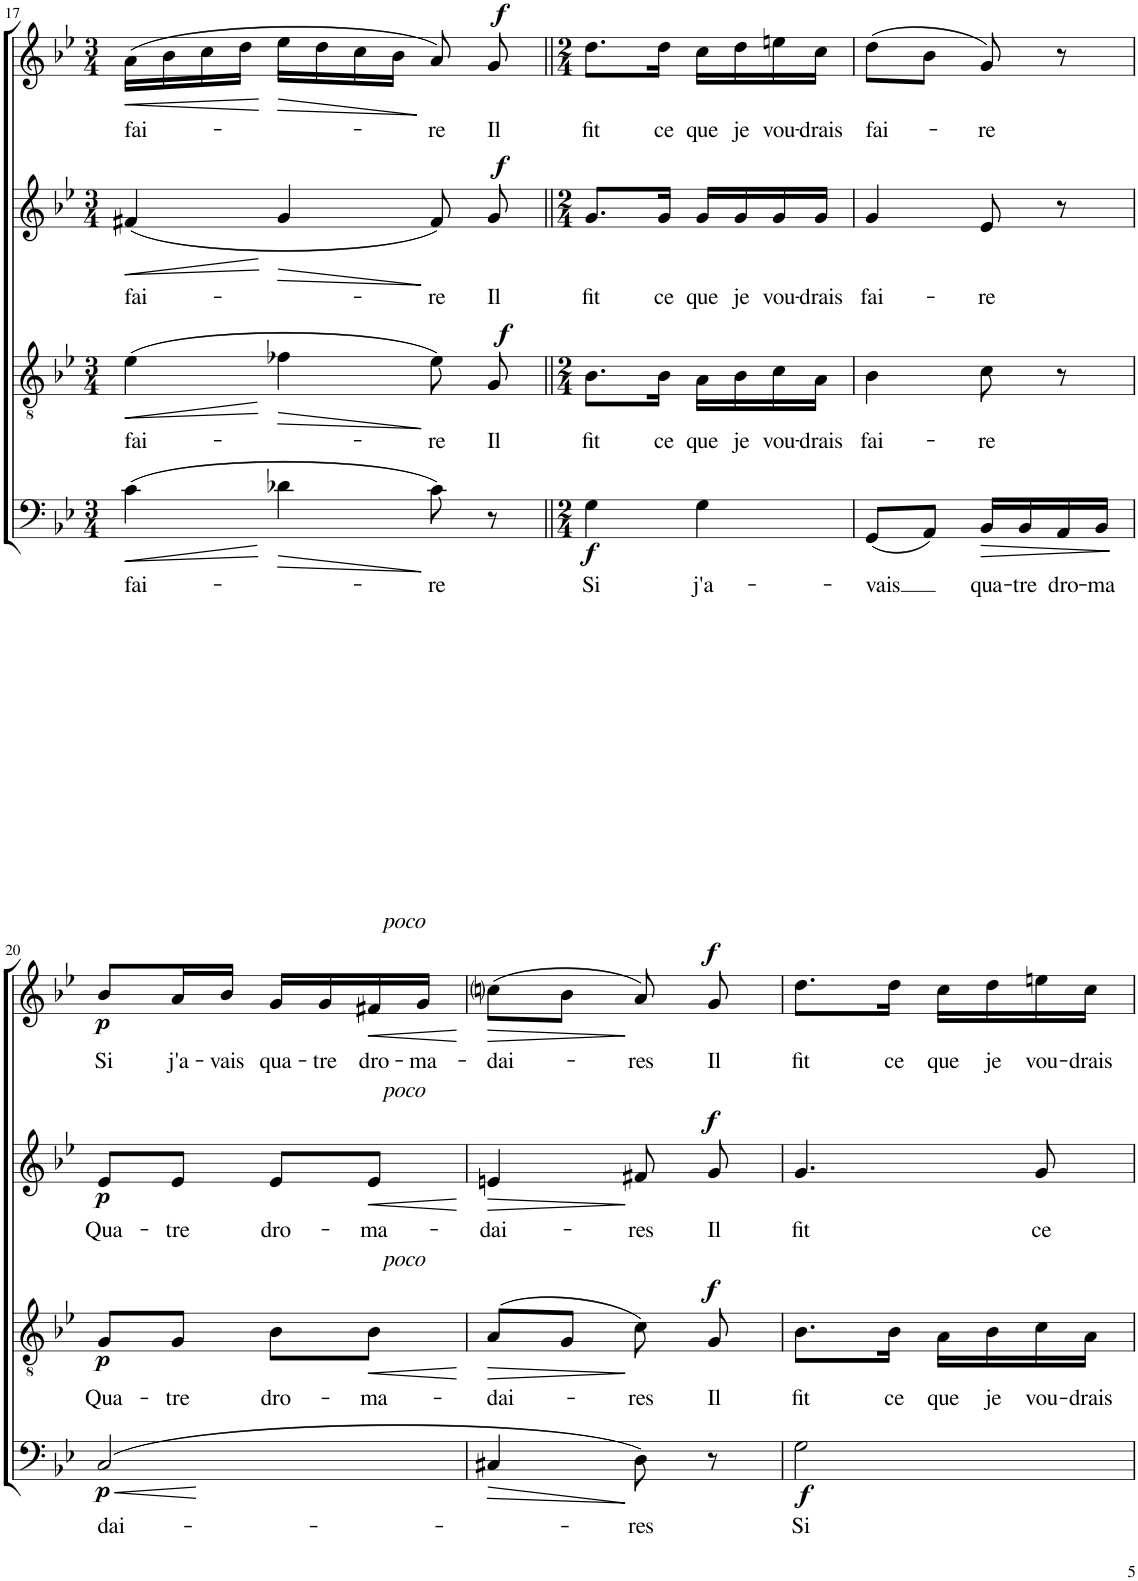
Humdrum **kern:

**kern	**text	**dynam	**kern	**text	**dynam	**kern	**text	**dynam	**kern	**text	**dynam
*part4	*part4	*part4	*part3	*part3	*part3	*part2	*part2	*part2	*part1	*part1	*part1
*staff4	*staff4	*staff4	*staff3	*staff3	*staff3	*staff2	*staff2	*staff2	*staff1	*staff1	*staff1
*I"BASSE	*	*	*I"TÉNOR	*	*	*I"ALTO	*	*	*I"SOPRANO	*	*
!!LO:PB:g=z
*clefF4	*	*	*clefGv2	*	*	*clefG2	*	*	*clefG2	*	*
*k[b-e-]	*	*	*k[b-e-]	*	*	*k[b-e-]	*	*	*k[b-e-]	*	*
*M3/4	*	*	*M3/4	*	*	*M3/4	*	*	*M3/4	*	*
=17	=17	=17	=17	=17	=17	=17	=17	=17	=17	=17	=17
!	!LO:LY:b	!LO:HP:b	!	!LO:LY:b	!LO:HP:b	!	!LO:LY:b	!LO:HP:b	!	!LO:LY:b	!LO:HP:b
(4c\	fai-	<	(4e-\	fai-	<	(4f#X/	fai-	<	(16a\LL	fai-	<
.	.	.	.	.	.	.	.	.	16b-\	.	.
.	.	.	.	.	.	.	.	.	16cc\	.	.
.	.	.	.	.	.	.	.	.	16dd\JJ	.	.
!	!	!LO:HP:n=1:b	!	!	!LO:HP:n=1:b	!	!	!LO:HP:n=1:b	!	!	!LO:HP:n=1:b
4d-X\	.	[ >	4f-X\	.	[ >	4g/	.	[ >	16ee-\LL	.	[ >
.	.	.	.	.	.	.	.	.	16dd\	.	.
.	.	.	.	.	.	.	.	.	16cc\	.	.
.	.	.	.	.	.	.	.	.	16b-\JJ	.	.
!	!LO:LY:b	!	!	!LO:LY:b	!	!	!LO:LY:b	!	!	!LO:LY:b	!
8c\)	-re	]	8e-\)	-re	]	8f#/)	re	]	8a/)	-re	]
!	!	!	!	!LO:LY:b	!LO:DY:a	!	!LO:LY:b	!LO:DY:a	!	!LO:LY:b	!LO:DY:a
8r	.	.	8G/	Il	f	8g/	Il	f	8g/	Il	f
=18||	=18||	=18||	=18||	=18||	=18||	=18||	=18||	=18||	=18||	=18||	=18||
*M2/4	*	*	*M2/4	*	*	*M2/4	*	*	*M2/4	*	*
!	!LO:LY:b	!LO:DY:b	!	!LO:LY:b	!	!	!LO:LY:b	!	!	!LO:LY:b	!
4G\	Si	f	8.B-\L	fit	.	8.g/L	fit	.	8.dd\L	fit	.
!	!	!	!	!LO:LY:b	!	!	!LO:LY:b	!	!	!LO:LY:b	!
.	.	.	16B-\Jk	ce	.	16g/Jk	ce	.	16dd\Jk	ce	.
!	!LO:LY:b	!	!	!LO:LY:b	!	!	!LO:LY:b	!	!	!LO:LY:b	!
4G\	j'a-	.	16A\LL	que	.	16g/LL	que	.	16cc\LL	que	.
!	!	!	!	!LO:LY:b	!	!	!LO:LY:b	!	!	!LO:LY:b	!
.	.	.	16B-\	je	.	16g/	je	.	16dd\	je	.
!	!	!	!	!LO:LY:b	!	!	!LO:LY:b	!	!	!LO:LY:b	!
.	.	.	16c\	vou-	.	16g/	vou-	.	16een\	vou-	.
!	!	!	!	!LO:LY:b	!	!	!LO:LY:b	!	!	!LO:LY:b	!
.	.	.	16A\JJ	-drais	.	16g/JJ	-drais	.	16cc\JJ	-drais	.
=19	=19	=19	=19	=19	=19	=19	=19	=19	=19	=19	=19
!	!LO:LY:b	!	!	!LO:LY:b	!	!	!LO:LY:b	!	!	!LO:LY:b	!
(8GG/L	-vais	.	4B-\	fai-	.	4g/	fai-	.	(8dd\L	fai-	.
8AA/J)	.	.	.	.	.	.	.	.	8b-\J	.	.
!	!LO:LY:b	!LO:HP:b	!	!LO:LY:b	!	!	!LO:LY:b	!	!	!LO:LY:b	!
16BB-/LL	qua-	>	8c\	-re	.	8e-/	-re	.	8g/)	-re	.
!	!LO:LY:b	!	!	!	!	!	!	!	!	!	!
16BB-/	-tre	.	.	.	.	.	.	.	.	.	.
!	!LO:LY:b	!	!	!	!	!	!	!	!	!	!
16AA/	dro-	.	8r	.	.	8r	.	.	8r	.	.
!	!LO:LY:b	!	!	!	!	!	!	!	!	!	!
16BB-/JJ	-ma	.	.	.	.	.	.	.	.	.	.
.	.	]	.	.	.	.	.	.	.	.	.
!!LO:LB:g=z
=20	=20	=20	=20	=20	=20	=20	=20	=20	=20	=20	=20
!	!LO:LY:b	!LO:HP:b	!	!LO:LY:b	!	!	!LO:LY:b	!	!	!LO:LY:b	!
!	!	!LO:DY:n=1:b	!	!	!LO:DY:b	!	!	!LO:DY:b	!	!	!LO:DY:b
(2C/	dai-	< p	8G/L	Qua-	p	8e-/L	Qua-	p	8b-/L	Si	p
!	!	!	!	!LO:LY:b	!	!	!LO:LY:b	!	!	!LO:LY:b	!
.	.	.	8G/J	-tre	.	8e-/J	-tre	.	16a/L	j'a-	.
!	!	!	!	!	!	!	!	!	!	!LO:LY:b	!
.	.	.	.	.	.	.	.	.	16b-/JJ	-vais	.
!	!	!	!	!LO:LY:b	!	!	!LO:LY:b	!	!	!LO:LY:b	!
.	.	.	8B-\L	dro-	.	8e-/L	dro-	.	16g/LL	qua-	.
!	!	!	!	!	!	!	!	!	!	!LO:LY:b	!
.	.	.	.	.	.	.	.	.	16g/	-tre	.
!	!	!	!	!	!	!	!	!	!LO:TX:a:i:t=poco	!	!
!	!	!	!	!	!	!LO:TX:a:i:t=poco	!	!	!	!	!
!	!	!	!LO:TX:a:i:t=poco	!	!	!	!	!	!	!	!
!	!	!	!	!LO:LY:b	!LO:HP:b	!	!LO:LY:b	!LO:HP:b	!	!LO:LY:b	!LO:HP:b
.	.	.	8B-\J	-ma-	<	8e-/J	-ma-	<	16f#X/	dro-	<
!	!	!	!	!	!	!	!	!	!	!LO:LY:b	!
.	.	.	.	.	.	.	.	.	16g/JJ	-ma-	.
.	.	[	.	.	[	.	.	[	.	.	[
=21	=21	=21	=21	=21	=21	=21	=21	=21	=21	=21	=21
!	!	!LO:HP:b	!	!LO:LY:b	!LO:HP:b	!	!LO:LY:b	!LO:HP:b	!	!LO:LY:b	!LO:HP:b
4C#X/	.	>	(8A/L	-dai-	>	4en/	-dai-	>	(8ccni\L	-dai-	>
.	.	.	8G/J	.	.	.	.	.	8b-\J	.	.
!	!LO:LY:b	!	!	!LO:LY:b	!	!	!LO:LY:b	!	!	!LO:LY:b	!
8D\)	-res	]	8c\)	-res	]	8f#X/	-res	]	8a/)	-res	]
!	!	!	!	!LO:LY:b	!LO:DY:a	!	!LO:LY:b	!LO:DY:a	!	!LO:LY:b	!LO:DY:a
8r	.	.	8G/	Il	f	8g/	Il	f	8g/	Il	f
=22	=22	=22	=22	=22	=22	=22	=22	=22	=22	=22	=22
!	!LO:LY:b	!LO:DY:b	!	!LO:LY:b	!	!	!LO:LY:b	!	!	!LO:LY:b	!
2G\	Si	f	8.B-\L	fit	.	4.g/	fit	.	8.dd\L	fit	.
!	!	!	!	!LO:LY:b	!	!	!	!	!	!LO:LY:b	!
.	.	.	16B-\Jk	ce	.	.	.	.	16dd\Jk	ce	.
!	!	!	!	!LO:LY:b	!	!	!	!	!	!LO:LY:b	!
.	.	.	16A\LL	que	.	.	.	.	16cc\LL	que	.
!	!	!	!	!LO:LY:b	!	!	!	!	!	!LO:LY:b	!
.	.	.	16B-\	je	.	.	.	.	16dd\	je	.
!	!	!	!	!LO:LY:b	!	!	!LO:LY:b	!	!	!LO:LY:b	!
.	.	.	16c\	vou-	.	8g/	ce	.	16een\	vou-	.
!	!	!	!	!LO:LY:b	!	!	!	!	!	!LO:LY:b	!
.	.	.	16A\JJ	-drais	.	.	.	.	16cc\JJ	-drais	.
=	=	=	=	=	=	=	=	=	=	=	=
*-	*-	*-	*-	*-	*-	*-	*-	*-	*-	*-	*-
